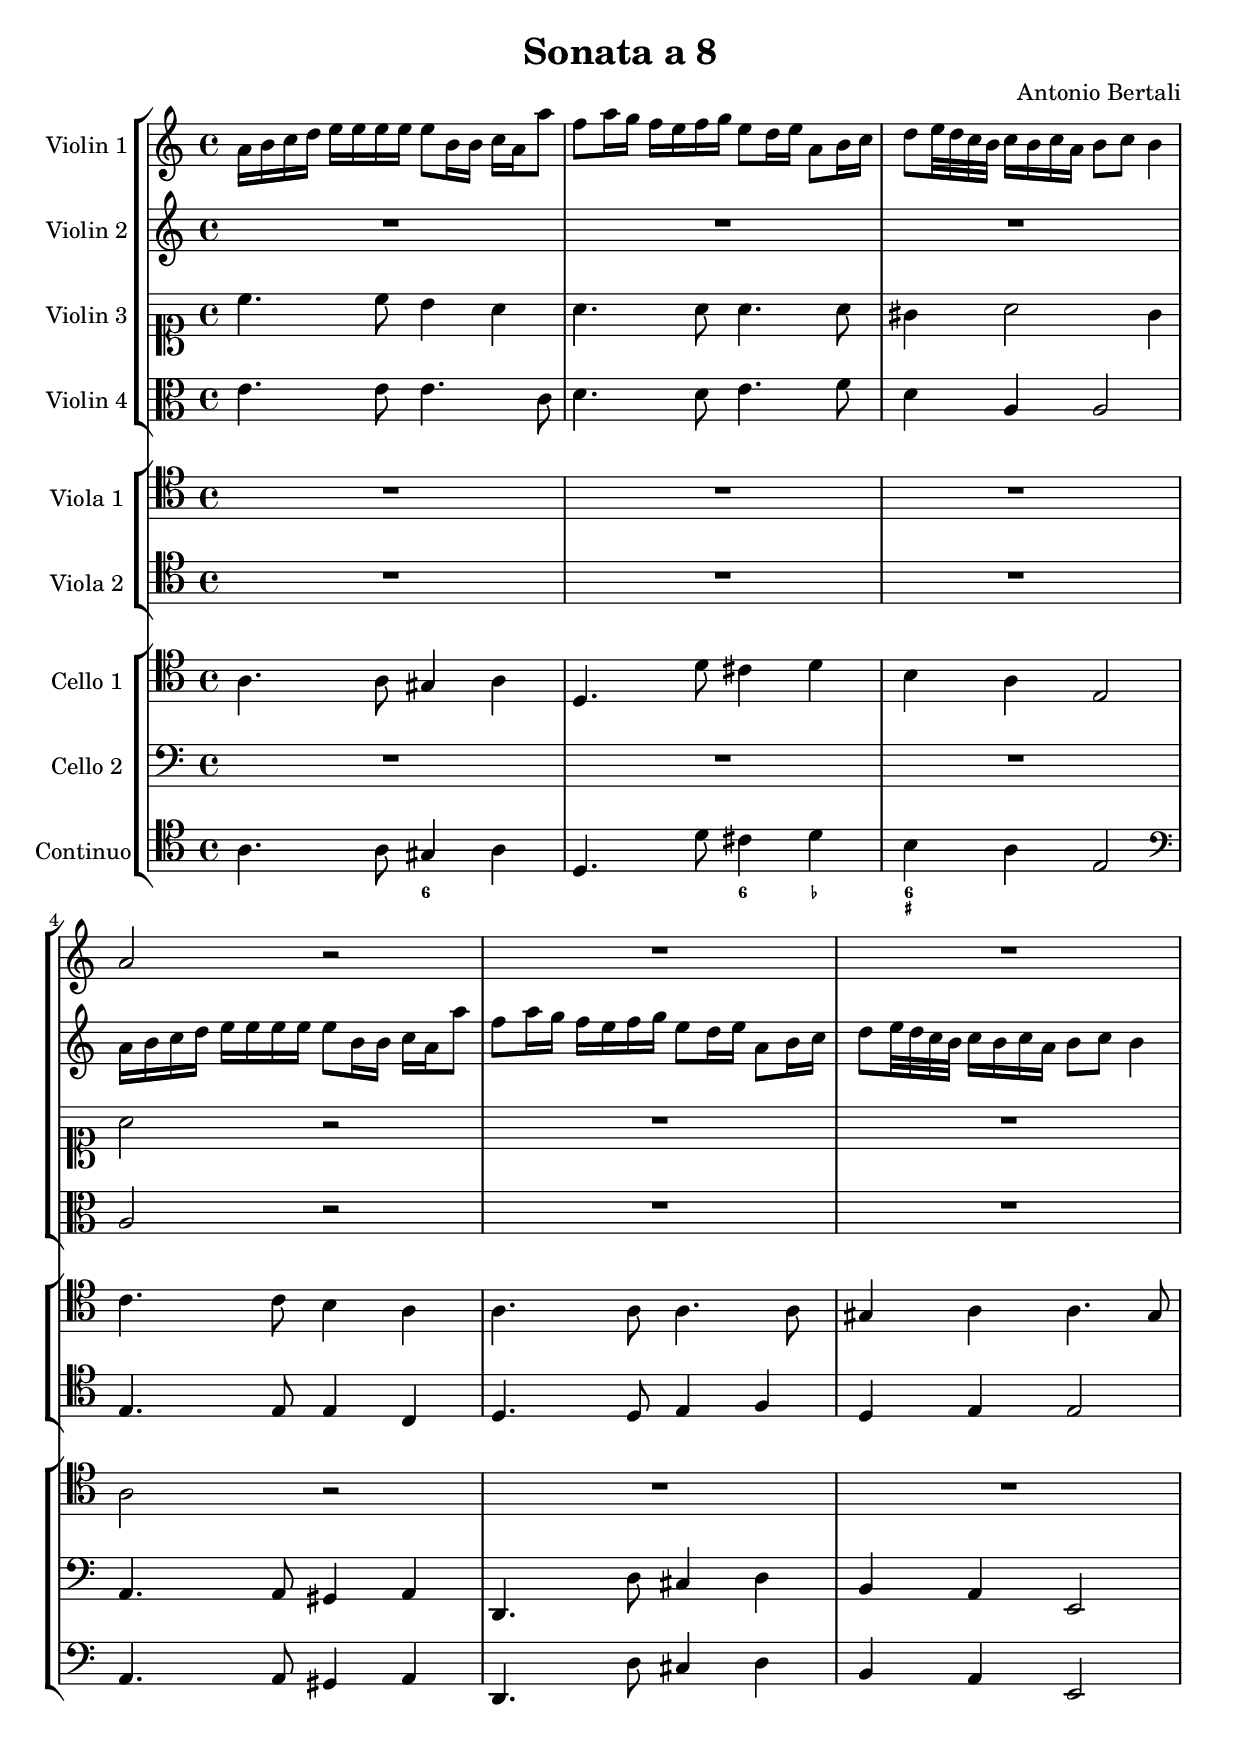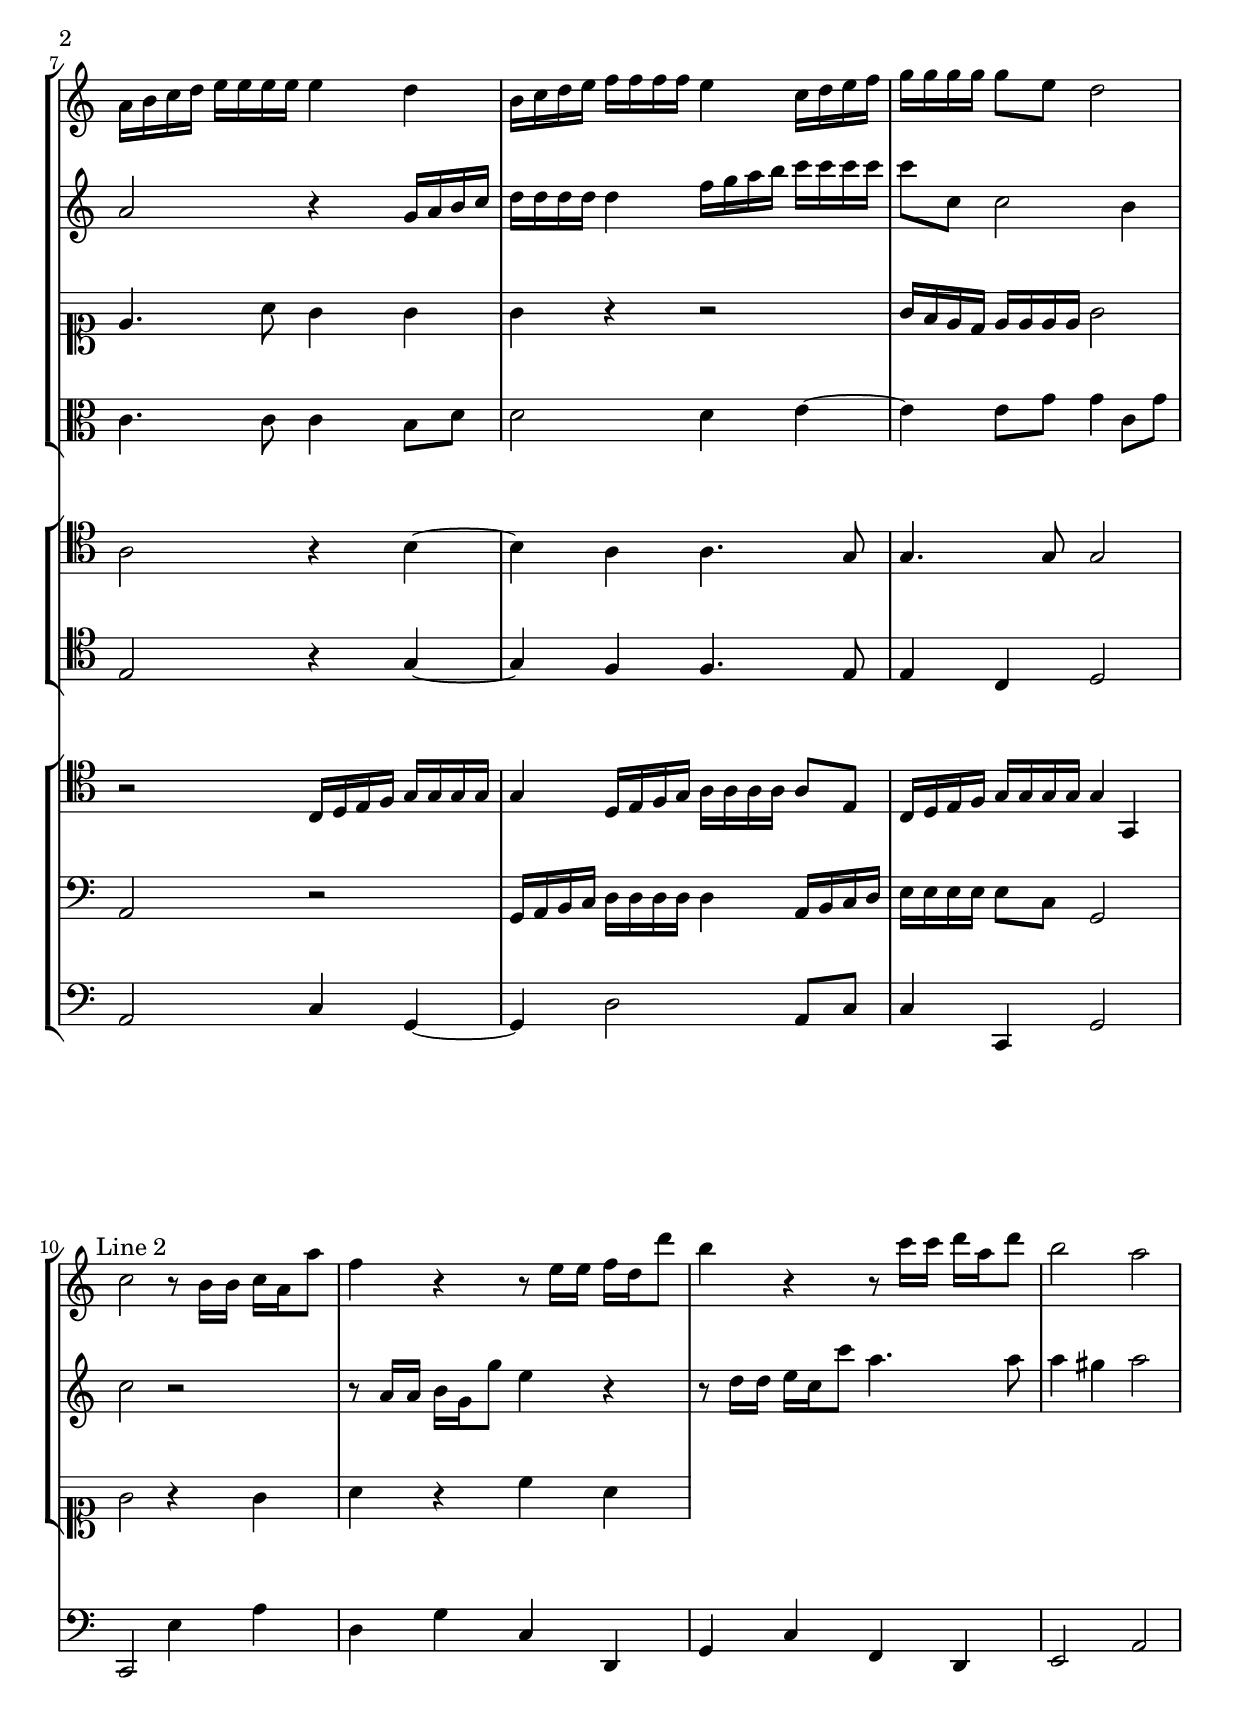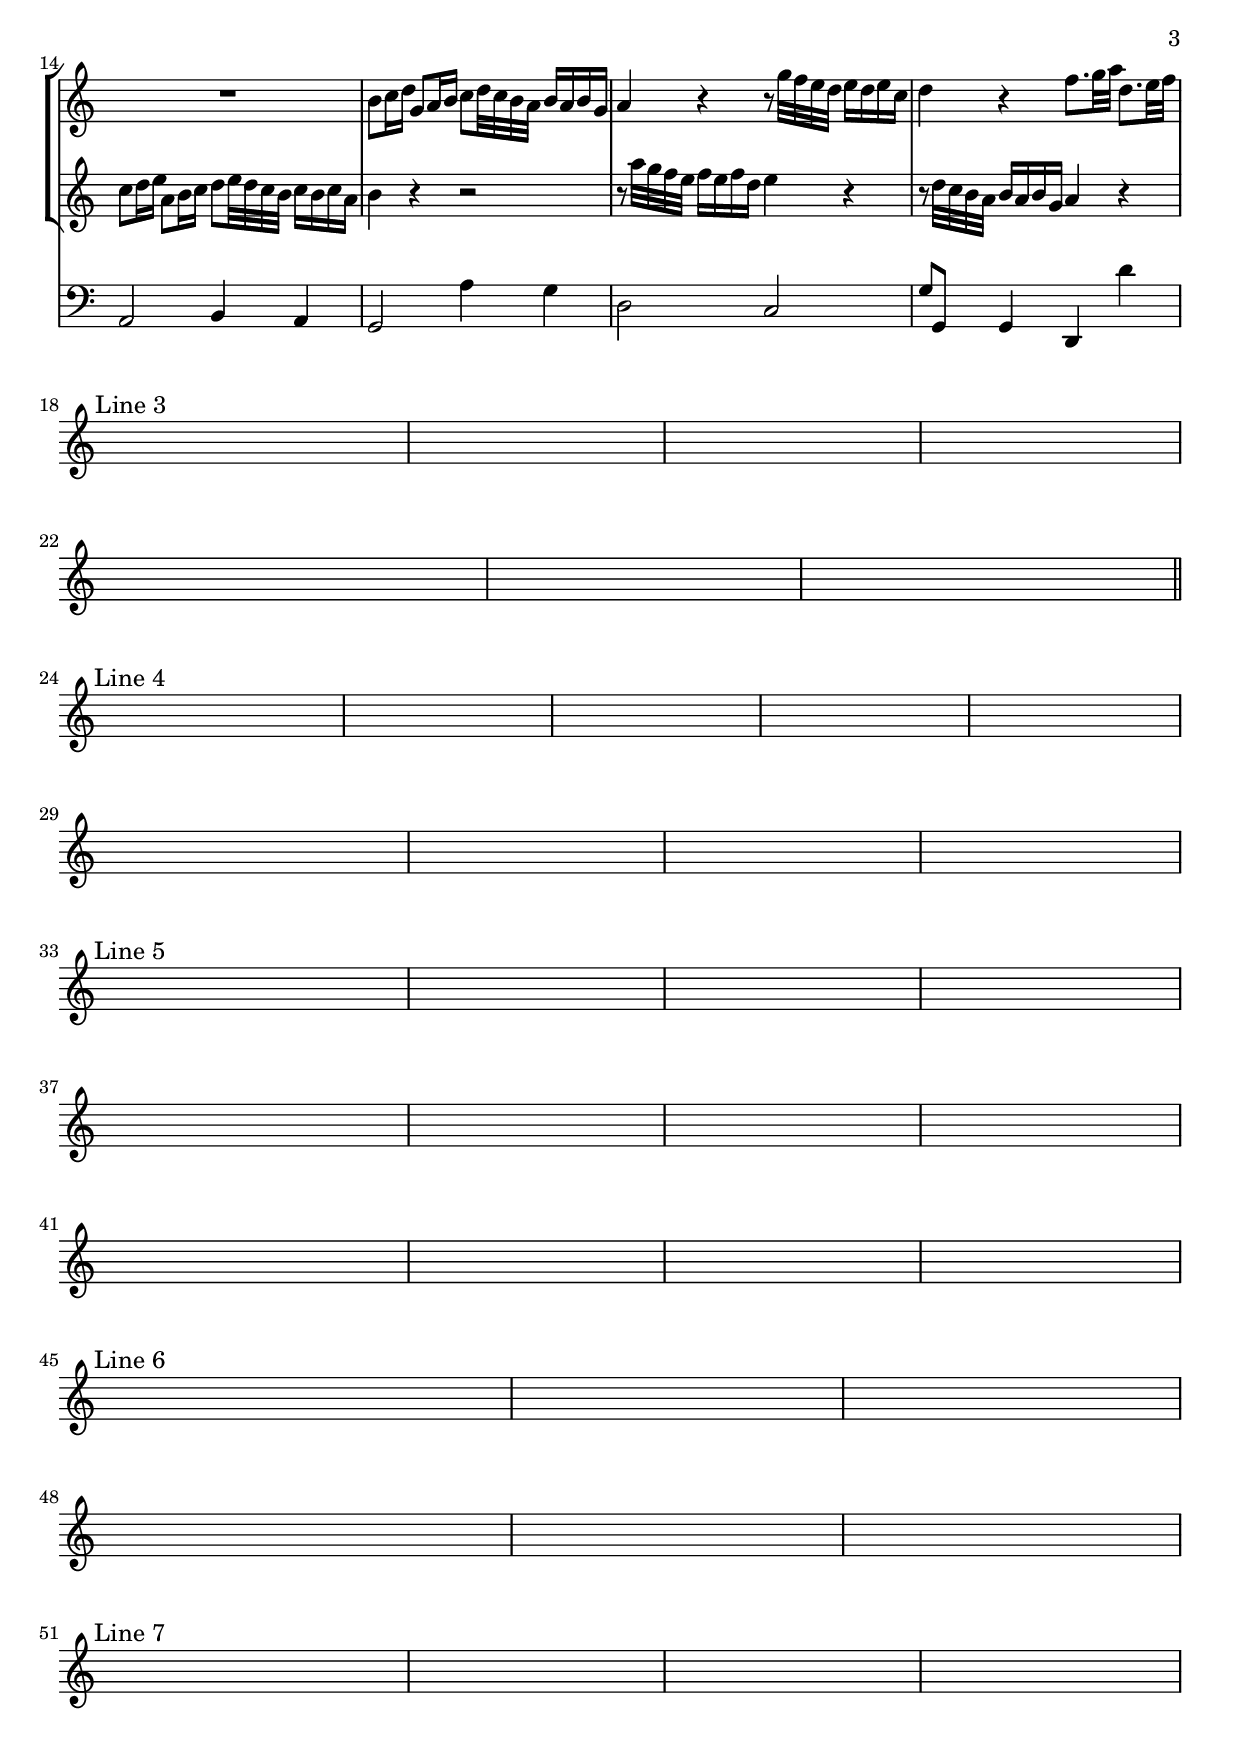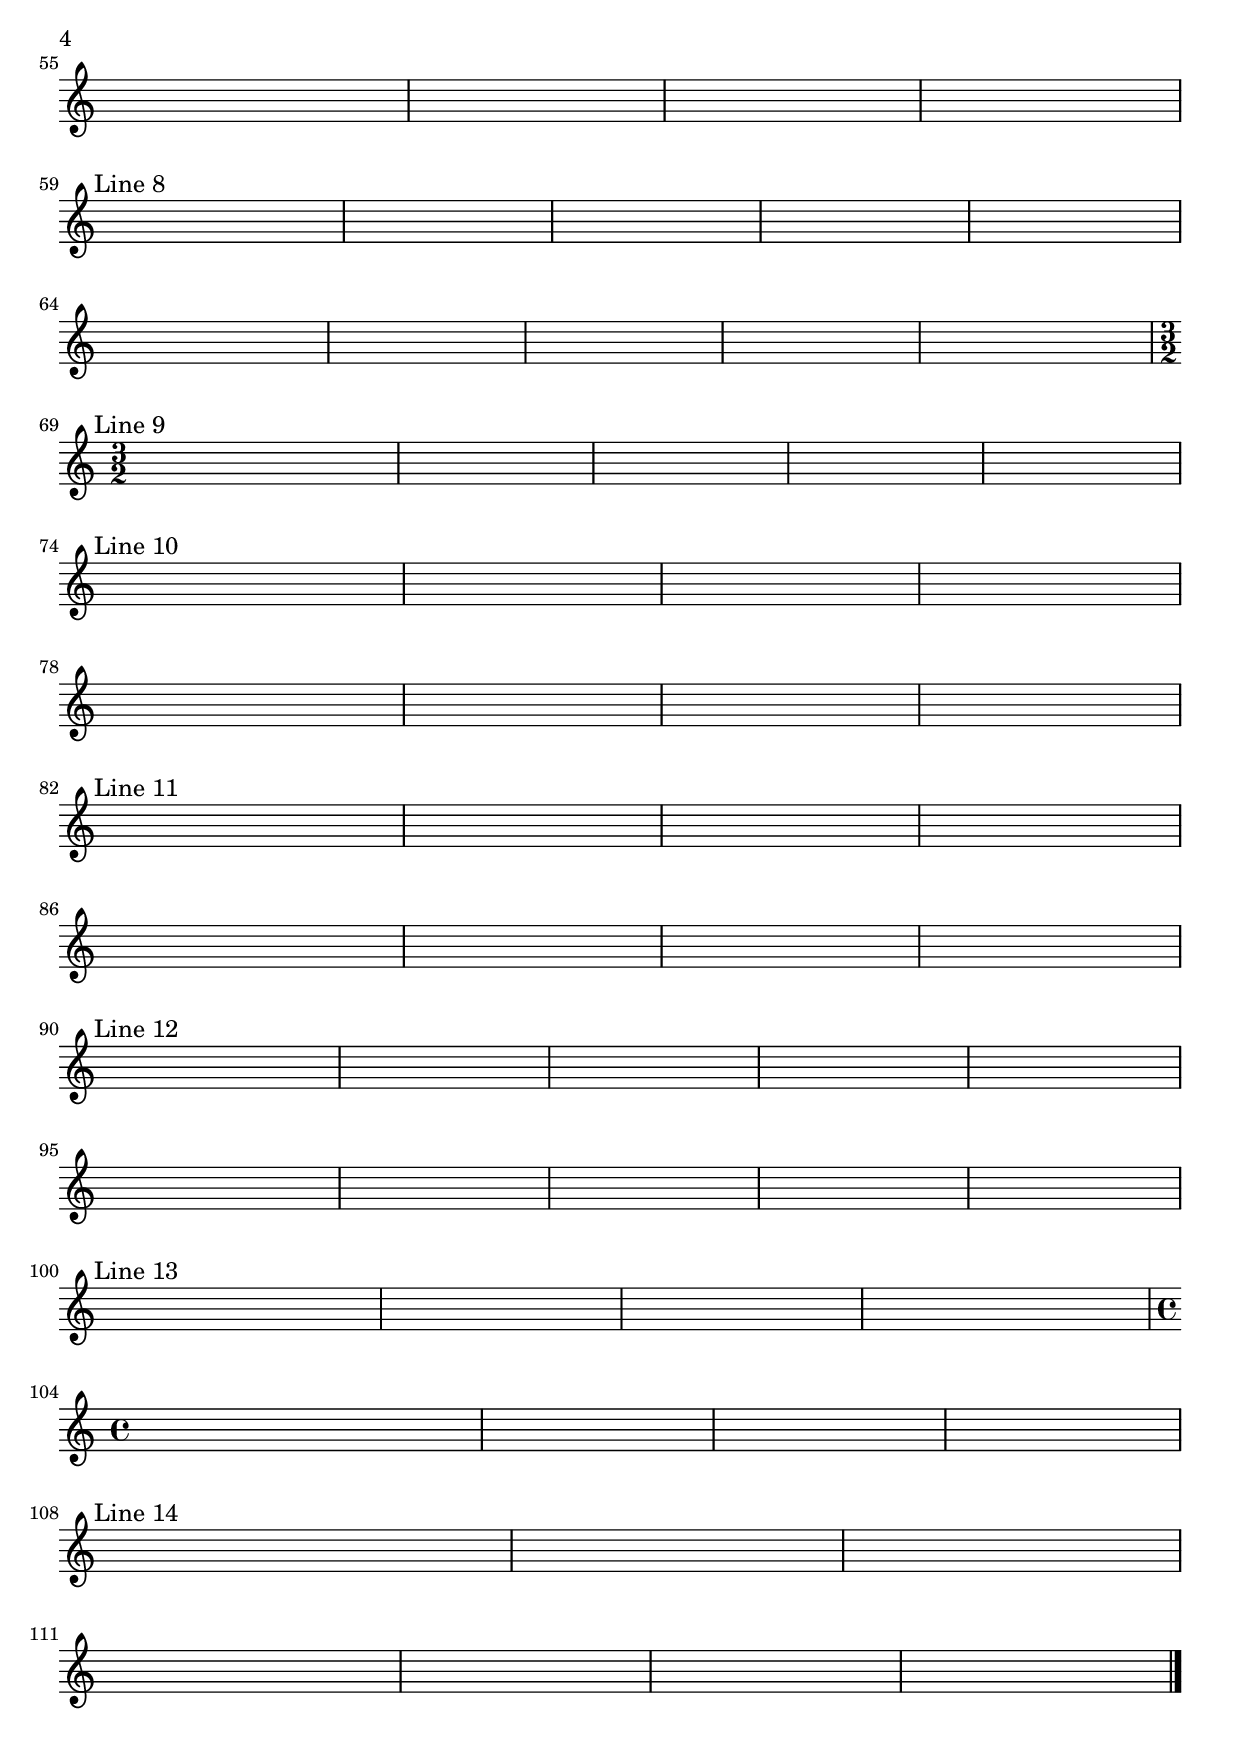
\version "2.24.4"

\version "2.24.4"

mbreak = { \break }

violinI = \relative c'' {
  a16 b c d e e e e e8 b16 b c a a'8 |
  f8 a16 g f e f g e8 d16 e a,8 b16 c |
  d8 e32 d c b c16 b c a b8 c b4 |
  a2 r |
  R1*2 |
  a16 b c d e e e e e4 d |
  b16 c d e f f f f e4 c16 d e f |
  g16 g g g g8 e d2 |

  % Line 2
  c2 r8 b16 b c a a'8 |
  f4 r r8 e16 e f d d'8 |
  b4 r r8 c16 c d a d8 |
  b2 a |
  R1
  b,8 c16 d g,8 a16 b c8 d32 c b a b16 a b g |
  a4 r r8 g'32 f e d e16 d e c |
  d4 r f8. g32 a d,8. e32 f |
}


violinII = \relative c'' {
  R1*3 |
  a16 b c d e e e e e8 b16 b c a a'8 |
  f8 a16 g f e f g e8 d16 e a,8 b16 c |
  d8 e32 d c b c16 b c a b8 c b4 |
  a2 r4 g16 a b c |
  d16 d d d d4 f16 g a b c c c c |
  c8 c, c2 b4 |

  % Line 2
  c2 r |
  r8 a16 a b g g'8 e4 r |
  r8 d16 d e c c'8 a4. a8 |
  a4 gis a2 |
  c,8 d16 e a,8 b16 c d8 e32 d c b c16 b c a |
  b4 r r2 |
  r8 a'32 g f e f16 e f d e4 r |
  r8 d32 c b a b16 a b g a4 r |
}

violinIII = \relative c'' {
  \clef soprano
  c4. c8 b4 a |
  a4. a8 a4. a8 |
  gis4 a2 gis4 |
  a2 r2 |
  R1*2 |
  e4. a8 g4 g |
  g4 r4 r2 |
  g16 f e d e e e e g2 |

  % Line 2
  g2 r4 g |
  a4 r c a |
  
}

violinIV = \relative c' {
  \clef alto
  e4. e8 e4. c8 |
  d4. d8 e4. f8 |
  d4 a a2 |
  a2 r2 |
  R1*2 |
  c4. c8 c4 b8 d |
  d2 d4 e~ |
  e4 e8 g g4 c,8 g' |


}

violaI = \relative c' {
  \clef tenor
  R1*3 |
  c4. c8 b4 a |
  a4. a8 a4. a8 |
  gis4 a a4. gis8 |
  a2 r4 b ~ |
  b4 a a4. g8 |
  g4. g8 g2 |


}

violaII = \relative c {
  \clef tenor
  R1*3 |
  e4. e8 e4 c |
  d4. d8 e4 f |
  d4 e e2 |
  e2 r4 g ~ |
  g4 f f4. e8 |
  e4 c d2 |
}

celloI = \relative c' {
  \clef tenor
  a4. a8 gis4 a |
  d,4. d'8 cis4 d |
  b4 a e2 |
  a2 r |
  R1 * 2 | 
  r2 c,16 d e f g g g g |
  g4 d16 e f g a a a a a8 e |
  c16 d e f g g g g g4 g, |
}

celloII = \relative c {
  \clef bass
  R1*3 |
  a4. a8 gis4 a |
  d,4. d'8 cis4 d |
  b4 a e2 |
  a2 r |
  g16 a b c d d d d d4 a16 b c d |
  e16 e e e e8 c g2
}

continuo = {
  <<
    \new Voice \relative c' {
      \clef tenor
      a4. a8 gis4 a |
      d,4. d'8 cis4 d |
      b4 a e2 |
      \clef bass
      a,4. a8 gis4 a |
      d,4. d'8 cis4 d |
      b4 a e2 |
      a2 c4 g~ |
      g4 d'2 a8 c |
      c4 c, g'2 |

      c,2 e'4 a |
      d,4 g c, d, |
      g4 c f, d |
      e2 a |
      a2 b4 a |
      g2 a'4 g |
      d2 c |
      g'8 g, g4 d d'' ||
    }

    \figures {
      s2 <6>4 s |
      s2 <6>4 <_-> |
      <6 _+>4 s2. |
    }
  >>
}


\header {
  title = "Sonata a 8"
  composer = "Antonio Bertali"

}

global= {
  \time 4/4
  \key a \minor
}

timeline = \new Voice {
  \autoLineBreaksOff
  s1 * 3 \break
  s1 * 3 \break
  s1 * 3 \break

  % p247
  \textMark "Line 2"
  s1 * 4 \break
  s1 * 4 \break

  \textMark "Line 3"
  s1 * 4 \break
  s1 * 2 
  \cadenzaOn
  s1*2 \cadenzaOff \bar "||" \break

  % p248
  \textMark "Line 4"
  s1 * 5 \break
  s1 * 4 \break

  \textMark "Line 5"
  s1 * 4 \break
  s1 * 4 \break
  s1 * 4 \break

  % p249
  \textMark "Line 6"
  s1 * 3 \break
  s1 * 3 \break

  \textMark "Line 7"
  s1 * 4 \break
  s1 * 4 \break

  % p250
  \textMark "Line 8"
  s1 * 5 \break
  s1 * 5 \break

  \time 3/2
  \textMark "Line 9"
  s1*3/2 * 5 \break

  % p251 (one bar from 250)
  \textMark "Line 10"
  s1*3/2 * 4 \break
  s1*3/2 * 4 \break

  \textMark "Line 11"
  s1*3/2 * 4 \break
  s1*3/2 * 4 \break

  % p252 (one bar from 251)
  \textMark "Line 12"
  s1*3/2 * 5 \break
  s1*3/2 * 5 \break
  \textMark "Line 13"
  s1*3/2 * 4 \break

  \time 4/4
  s1 * 4 \break
  \textMark "Line 14"
  s1 * 3 \break
  s1 * 4

  \fine
}

\score {
  <<
    \new StaffGroup <<
      \new Staff \with { instrumentName = "Violin 1" }
      << \timeline \global \violinI >>
      \new Staff \with { instrumentName = "Violin 2" }
      << \global \violinII >>
      \new Staff \with { instrumentName = "Violin 3" }
      << \global \violinIII >>
      \new Staff \with { instrumentName = "Violin 4" }
      << \global \violinIV >>
    >>
    \new StaffGroup <<
      \new Staff \with { instrumentName = "Viola 1" }
      << \global \violaI >>
      \new Staff \with { instrumentName = "Viola 2" }
      << \global \violaII >>
    >>
    \new StaffGroup <<
      \new Staff \with { instrumentName = "Cello 1" }
      << \global \celloI >>
      \new Staff \with { instrumentName = "Cello 2" }
      << \global \celloII >>
      \new Staff \with { instrumentName = "Continuo" }
      << \global \continuo >>
    >>
  >>
  \layout { }
  \midi { }
}
